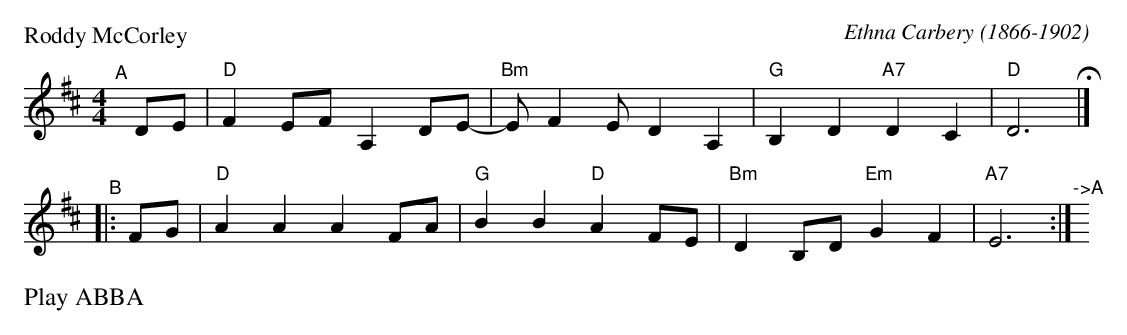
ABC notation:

X:1
P: Roddy McCorley
C: Ethna Carbery (1866-1902)
M: 4/4
L: 1/8
K: D
"^A"[|] DE | "D"F2EF A,2DE-| "Bm"EF2E D2A,2 | "G"B,2D2 "A7"D2C2 | "D"D6 H|]
"^B"|: FG | "D"A2A2 A2 FA | "G"B2B2 "D"A2FE | "Bm"D2B,D "Em"G2F2 |"A7"E6 :| "^->A"y4
